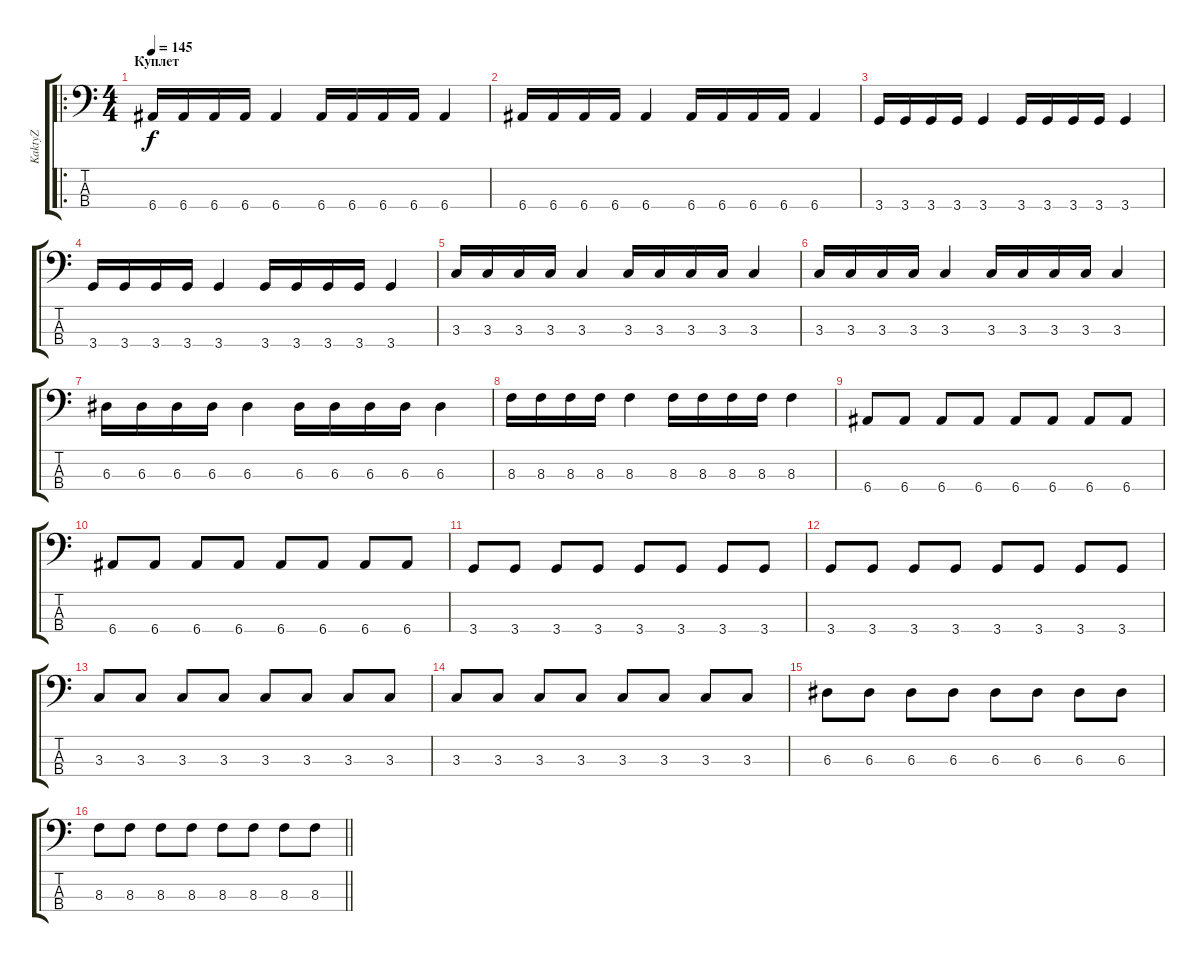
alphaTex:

\track ("KaktyZ" "KaktyZ") {instrument electricbassfinger}
\staff {score tabs}
\tuning (G2 D2 A1 E1) {hide}
\ro
\ts (4 4)
\section ("" "Куплет")
\tempo 145
\clef f4
\ks c
6.4.16{dy f} 6.4.16 6.4.16 6.4.16 6.4.4 6.4.16 6.4.16 6.4.16 6.4.16 6.4.4 |
6.4.16 6.4.16 6.4.16 6.4.16 6.4.4 6.4.16 6.4.16 6.4.16 6.4.16 6.4.4 |
3.4.16 3.4.16 3.4.16 3.4.16 3.4.4 3.4.16 3.4.16 3.4.16 3.4.16 3.4.4 |
3.4.16 3.4.16 3.4.16 3.4.16 3.4.4 3.4.16 3.4.16 3.4.16 3.4.16 3.4.4 |
3.3.16 3.3.16 3.3.16 3.3.16 3.3.4 3.3.16 3.3.16 3.3.16 3.3.16 3.3.4 |
3.3.16 3.3.16 3.3.16 3.3.16 3.3.4 3.3.16 3.3.16 3.3.16 3.3.16 3.3.4 |
6.3.16 6.3.16 6.3.16 6.3.16 6.3.4 6.3.16 6.3.16 6.3.16 6.3.16 6.3.4 |
8.3.16 8.3.16 8.3.16 8.3.16 8.3.4 8.3.16 8.3.16 8.3.16 8.3.16 8.3.4 |
6.4.8 6.4.8 6.4.8 6.4.8 6.4.8 6.4.8 6.4.8 6.4.8 |
6.4.8 6.4.8 6.4.8 6.4.8 6.4.8 6.4.8 6.4.8 6.4.8 |
3.4.8 3.4.8 3.4.8 3.4.8 3.4.8 3.4.8 3.4.8 3.4.8 |
3.4.8 3.4.8 3.4.8 3.4.8 3.4.8 3.4.8 3.4.8 3.4.8 |
3.3.8 3.3.8 3.3.8 3.3.8 3.3.8 3.3.8 3.3.8 3.3.8 |
3.3.8 3.3.8 3.3.8 3.3.8 3.3.8 3.3.8 3.3.8 3.3.8 |
6.3.8 6.3.8 6.3.8 6.3.8 6.3.8 6.3.8 6.3.8 6.3.8 |
\barLineRight lightlight
8.3.8 8.3.8 8.3.8 8.3.8 8.3.8 8.3.8 8.3.8 8.3.8
